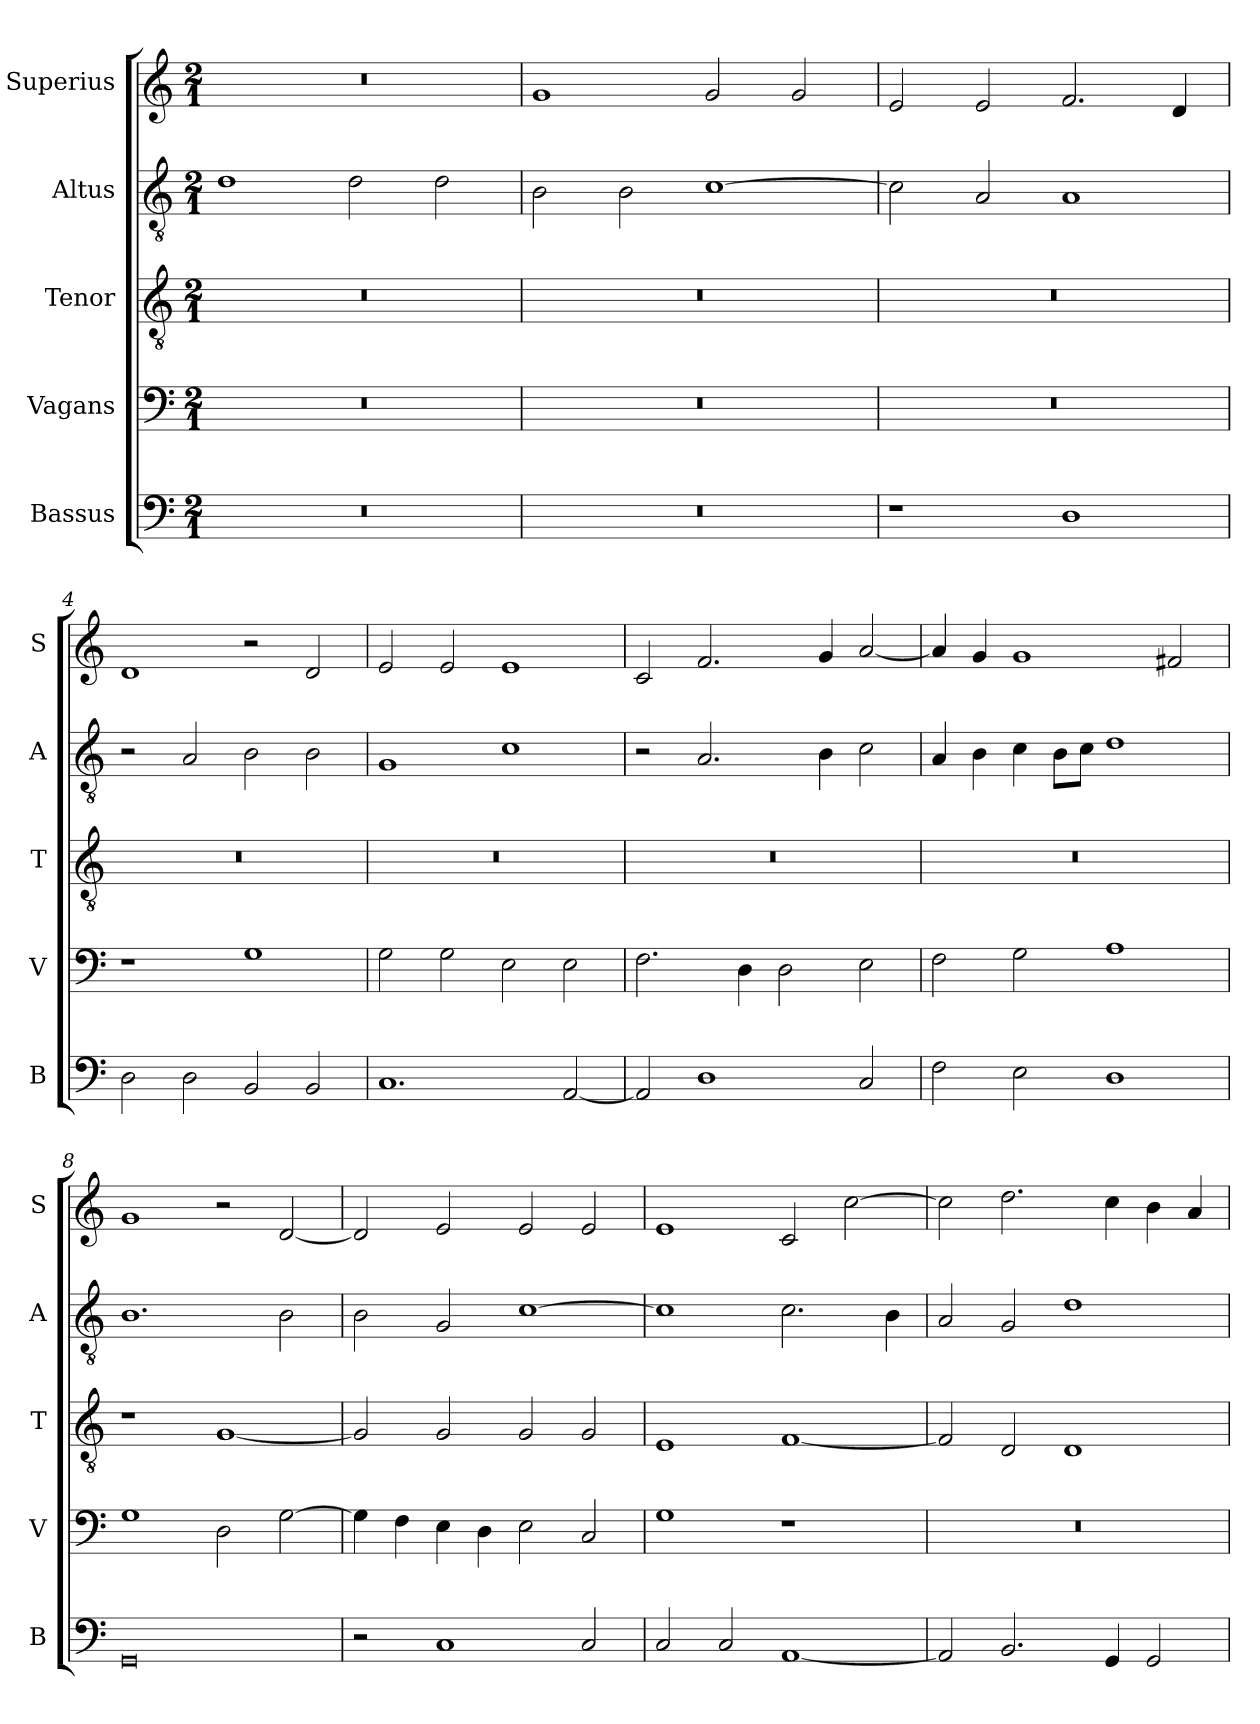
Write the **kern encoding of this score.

**kern	**kern	**kern	**kern	**kern
*part5	*part4	*part3	*part2	*part1
*staff5	*staff4	*staff3	*staff2	*staff1
*I"Bassus	*I"Vagans	*I"Tenor	*I"Altus	*I"Superius
*I'B	*I'V	*I'T	*I'A	*I'S
*clefF4	*clefF4	*clefGv2	*clefGv2	*clefG2
*k[]	*k[]	*k[]	*k[]	*k[]
*M2/1	*M2/1	*M2/1	*M2/1	*M2/1
=1	=1	=1	=1	=1
0r	0r	0r	1d	0r
.	.	.	2d\	.
.	.	.	2d\	.
=2	=2	=2	=2	=2
0r	0r	0r	2B\	1g
.	.	.	2B\	.
.	.	.	[1c	2g/
.	.	.	.	2g/
=3	=3	=3	=3	=3
1r	0r	0r	2c\]	2e/
.	.	.	2A/	2e/
1D	.	.	1A	2.f/
.	.	.	.	4d/
=4	=4	=4	=4	=4
2D\	1r	0r	2r	1d
2D\	.	.	2A/	.
2BB/	1G	.	2B\	2r
2BB/	.	.	2B\	2d/
=5	=5	=5	=5	=5
1.C	2G\	0r	1G	2e/
.	2G\	.	.	2e/
.	2E\	.	1c	1e
[2AA/	2E\	.	.	.
=6	=6	=6	=6	=6
2AA/]	2.F\	0r	2r	2c/
1D	.	.	2.A/	2.f/
.	4D\	.	.	.
.	2D\	.	.	.
.	.	.	4B\	4g/
2C/	2E\	.	2c\	[2a/
=7	=7	=7	=7	=7
2F\	2F\	0r	4A/	4a/]
.	.	.	4B\	4g/
2E\	2G\	.	4c\	1g
.	.	.	8B\L	.
.	.	.	8c\J	.
1D	1A	.	1d	.
.	.	.	.	2f#X/
=8	=8	=8	=8	=8
0GG	1G	1r	1.B	1g
.	2D\	[1G	.	2r
.	[2G\	.	2B\	[2d/
=9	=9	=9	=9	=9
2r	4G\]	2G/]	2B\	2d/]
.	4F\	.	.	.
1C	4E\	2G/	2G/	2e/
.	4D\	.	.	.
.	2E\	2G/	[1c	2e/
2C/	2C/	2G/	.	2e/
=10	=10	=10	=10	=10
2C/	1G	1E	1c]	1e
2C/	.	.	.	.
[1AA	1r	[1F	2.c\	2c/
.	.	.	.	[2cc\
.	.	.	4B\	.
=11	=11	=11	=11	=11
2AA/]	0r	2F/]	2A/	2cc\]
2.BB/	.	2D/	2G/	2.dd\
.	.	1D	1d	.
4GG/	.	.	.	4cc\
2GG/	.	.	.	4b\
.	.	.	.	4a/
=	=	=	=	=
*-	*-	*-	*-	*-
